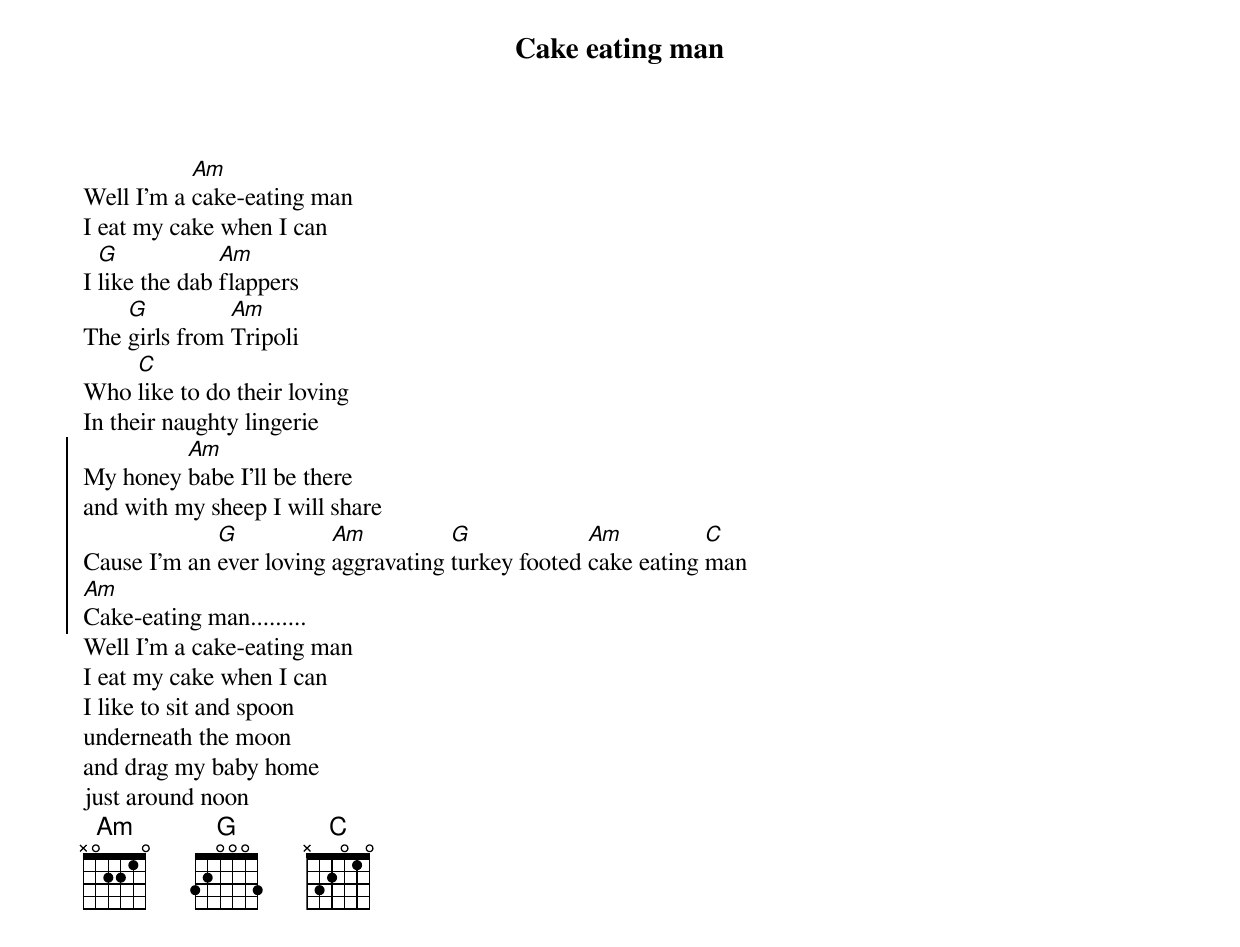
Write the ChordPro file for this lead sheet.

{t:Cake eating man}
Well I'm a [Am]cake-eating man
I eat my cake when I can
I [G]like the dab [Am]flappers
The [G]girls from [Am]Tripoli
Who [C]like to do their loving
In their naughty lingerie
{soc}
My honey [Am]babe I'll be there
and with my sheep I will share
Cause I'm an [G]ever loving [Am]aggravating [G]turkey footed [Am]cake eating [C]man
[Am]Cake-eating man.........
{eoc}
Well I'm a cake-eating man
I eat my cake when I can
I like to sit and spoon
underneath the moon
and drag my baby home
just around noon
